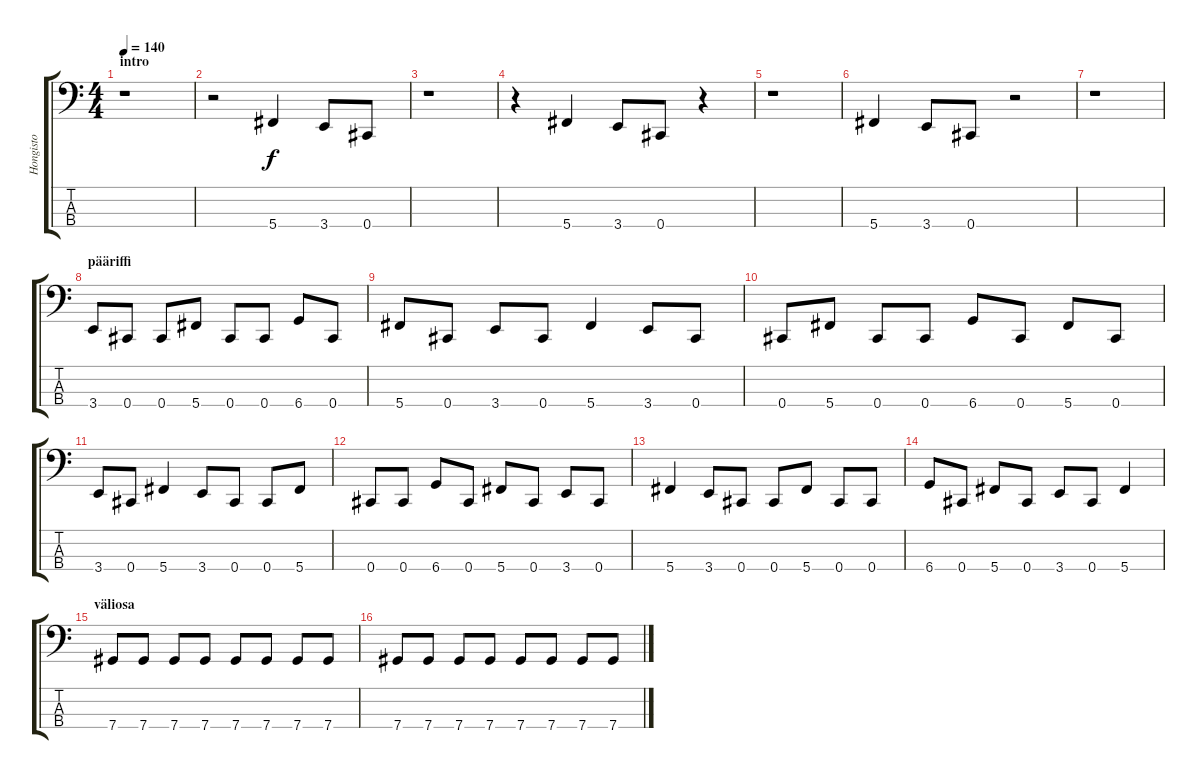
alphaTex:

\track ("Hongisto" "Hongisto") {instrument electricbassfinger}
\staff {score tabs}
\tuning (Gb2 Db2 Ab1 Db1) {hide}
\ts (4 4)
\section ("" "intro")
\tempo 140
\clef f4
\ks c
r.1{dy f instrument electricbassfinger} |
r.2 5.4.4 3.4.8 0.4.8 |
r.1 |
r.4 5.4.4 3.4.8 0.4.8 r.4 |
r.1 |
5.4.4 3.4.8 0.4.8 r.2 |
r.1 |
\section ("" "pääriffi")
3.4.8 0.4.8 0.4.8 5.4.8 0.4.8 0.4.8 6.4.8 0.4.8 |
5.4.8 0.4.8 3.4.8 0.4.8 5.4.4 3.4.8 0.4.8 |
0.4.8 5.4.8 0.4.8 0.4.8 6.4.8 0.4.8 5.4.8 0.4.8 |
3.4.8 0.4.8 5.4.4 3.4.8 0.4.8 0.4.8 5.4.8 |
0.4.8 0.4.8 6.4.8 0.4.8 5.4.8 0.4.8 3.4.8 0.4.8 |
5.4.4 3.4.8 0.4.8 0.4.8 5.4.8 0.4.8 0.4.8 |
6.4.8 0.4.8 5.4.8 0.4.8 3.4.8 0.4.8 5.4.4 |
\section ("" "väliosa")
7.4.8 7.4.8 7.4.8 7.4.8 7.4.8 7.4.8 7.4.8 7.4.8 |
7.4.8 7.4.8 7.4.8 7.4.8 7.4.8 7.4.8 7.4.8 7.4.8
